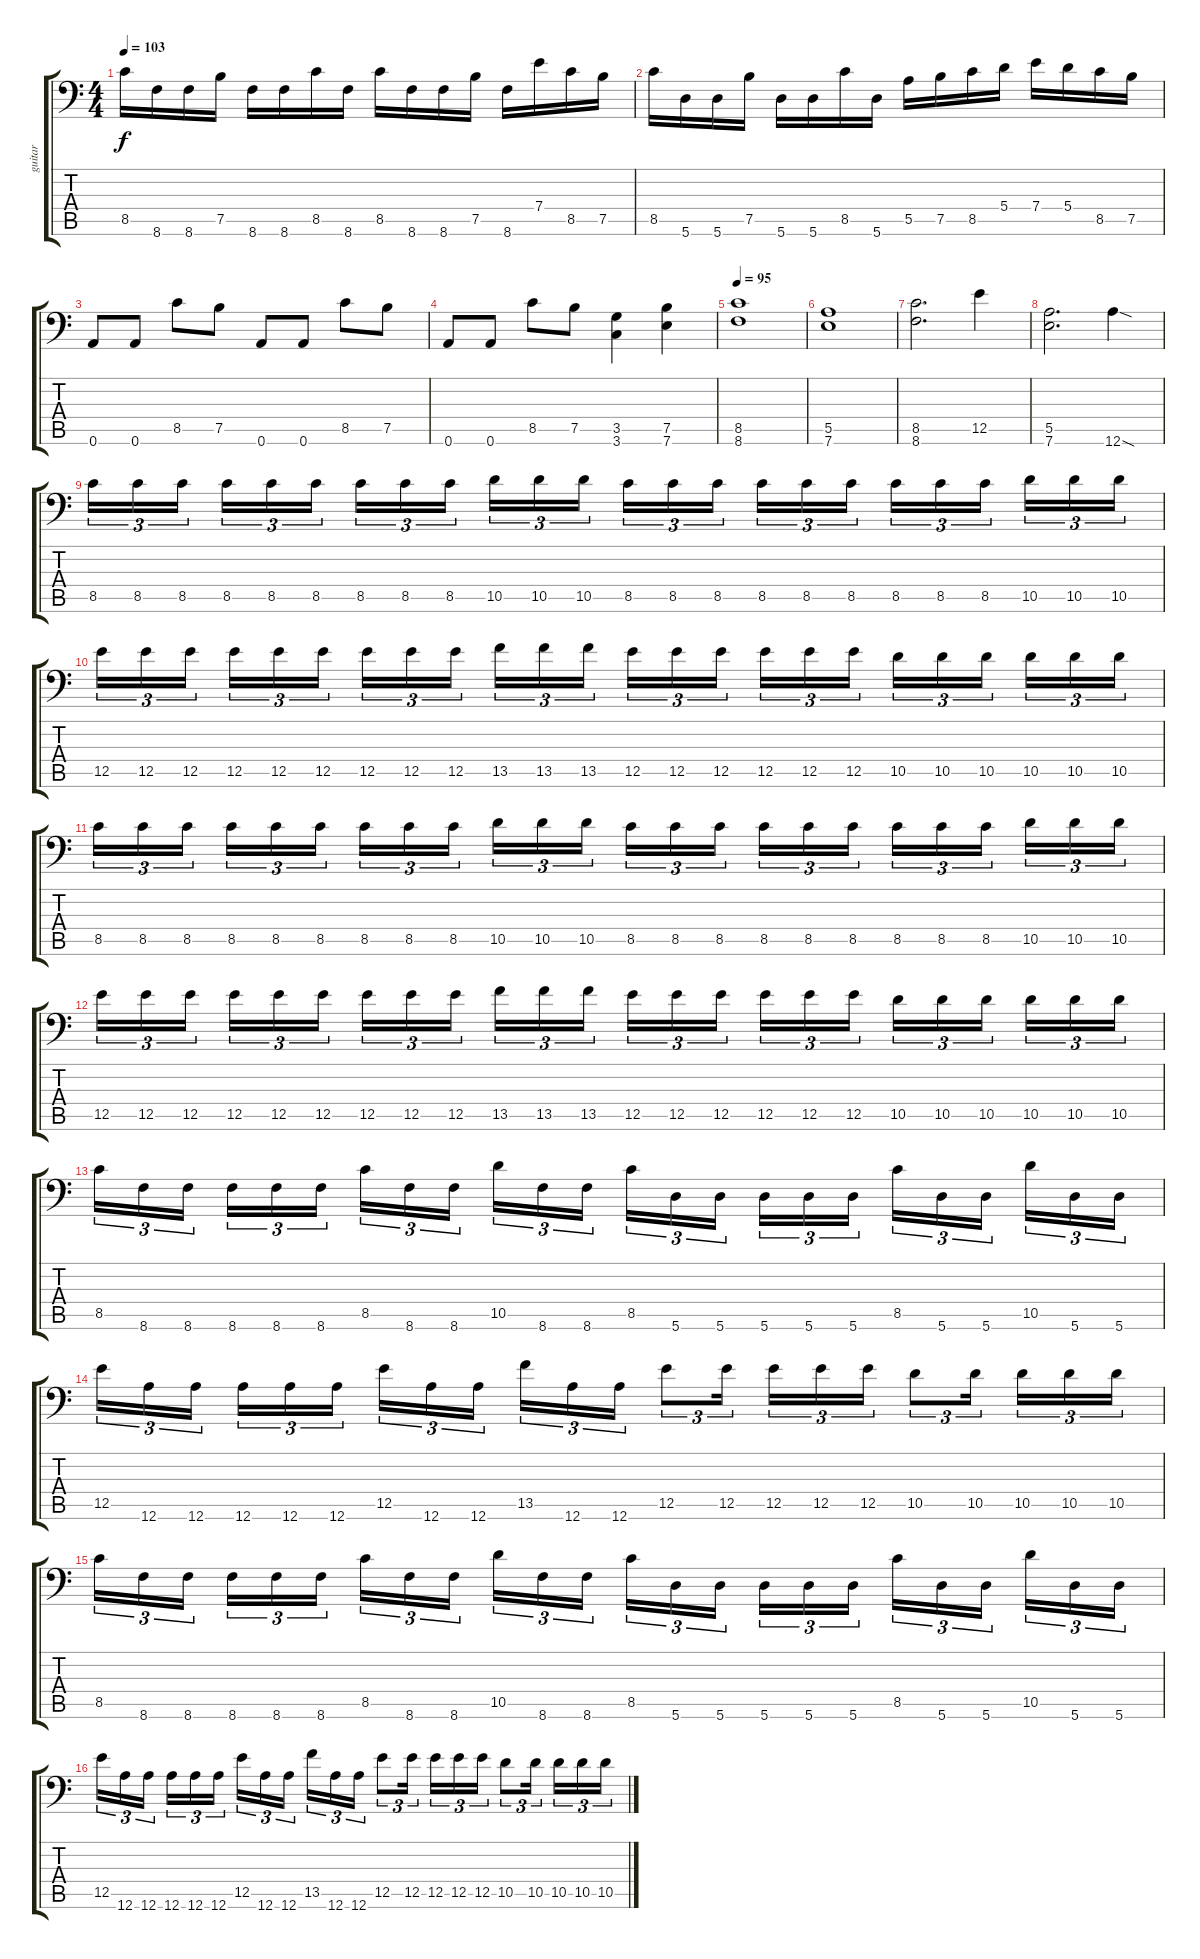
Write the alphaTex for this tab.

\track ("guitar" "guitar") {instrument distortionguitar}
\staff {score tabs}
\tuning (B3 Gb3 D3 A2 E2 A1) {hide}
\ts (4 4)
\tempo 103
\clef f4
\ks c
8.5.16{dy f} 8.6.16 8.6.16 7.5.16 8.6.16 8.6.16 8.5.16 8.6.16 8.5.16 8.6.16 8.6.16 7.5.16 8.6.16 7.4.16 8.5.16 7.5.16 |
8.5.16 5.6.16 5.6.16 7.5.16 5.6.16 5.6.16 8.5.16 5.6.16 5.5.16 7.5.16 8.5.16 5.4.16 7.4.16 5.4.16 8.5.16 7.5.16 |
0.6.8 0.6.8 8.5.8 7.5.8 0.6.8 0.6.8 8.5.8 7.5.8 |
0.6.8 0.6.8 8.5.8 7.5.8 (3.5 3.6).4 (7.5 7.6).4 |
\tempo 95
(8.5 8.6).1 |
(5.5 7.6).1 |
(8.5 8.6).2{d} 12.5.4 |
(5.5 7.6).2{d} 12.6{sod}.4 |
8.5.16{tu (3 2)} 8.5.16{tu (3 2)} 8.5.16{tu (3 2) beam splitsecondary} 8.5.16{tu (3 2)} 8.5.16{tu (3 2)} 8.5.16{tu (3 2)} 8.5.16{tu (3 2)} 8.5.16{tu (3 2)} 8.5.16{tu (3 2) beam splitsecondary} 10.5.16{tu (3 2)} 10.5.16{tu (3 2)} 10.5.16{tu (3 2)} 8.5.16{tu (3 2)} 8.5.16{tu (3 2)} 8.5.16{tu (3 2) beam splitsecondary} 8.5.16{tu (3 2)} 8.5.16{tu (3 2)} 8.5.16{tu (3 2)} 8.5.16{tu (3 2)} 8.5.16{tu (3 2)} 8.5.16{tu (3 2) beam splitsecondary} 10.5.16{tu (3 2)} 10.5.16{tu (3 2)} 10.5.16{tu (3 2)} |
12.5.16{tu (3 2)} 12.5.16{tu (3 2)} 12.5.16{tu (3 2) beam splitsecondary} 12.5.16{tu (3 2)} 12.5.16{tu (3 2)} 12.5.16{tu (3 2)} 12.5.16{tu (3 2)} 12.5.16{tu (3 2)} 12.5.16{tu (3 2) beam splitsecondary} 13.5.16{tu (3 2)} 13.5.16{tu (3 2)} 13.5.16{tu (3 2)} 12.5.16{tu (3 2)} 12.5.16{tu (3 2)} 12.5.16{tu (3 2) beam splitsecondary} 12.5.16{tu (3 2)} 12.5.16{tu (3 2)} 12.5.16{tu (3 2)} 10.5.16{tu (3 2)} 10.5.16{tu (3 2)} 10.5.16{tu (3 2) beam splitsecondary} 10.5.16{tu (3 2)} 10.5.16{tu (3 2)} 10.5.16{tu (3 2)} |
8.5.16{tu (3 2)} 8.5.16{tu (3 2)} 8.5.16{tu (3 2) beam splitsecondary} 8.5.16{tu (3 2)} 8.5.16{tu (3 2)} 8.5.16{tu (3 2)} 8.5.16{tu (3 2)} 8.5.16{tu (3 2)} 8.5.16{tu (3 2) beam splitsecondary} 10.5.16{tu (3 2)} 10.5.16{tu (3 2)} 10.5.16{tu (3 2)} 8.5.16{tu (3 2)} 8.5.16{tu (3 2)} 8.5.16{tu (3 2) beam splitsecondary} 8.5.16{tu (3 2)} 8.5.16{tu (3 2)} 8.5.16{tu (3 2)} 8.5.16{tu (3 2)} 8.5.16{tu (3 2)} 8.5.16{tu (3 2) beam splitsecondary} 10.5.16{tu (3 2)} 10.5.16{tu (3 2)} 10.5.16{tu (3 2)} |
12.5.16{tu (3 2)} 12.5.16{tu (3 2)} 12.5.16{tu (3 2) beam splitsecondary} 12.5.16{tu (3 2)} 12.5.16{tu (3 2)} 12.5.16{tu (3 2)} 12.5.16{tu (3 2)} 12.5.16{tu (3 2)} 12.5.16{tu (3 2) beam splitsecondary} 13.5.16{tu (3 2)} 13.5.16{tu (3 2)} 13.5.16{tu (3 2)} 12.5.16{tu (3 2)} 12.5.16{tu (3 2)} 12.5.16{tu (3 2) beam splitsecondary} 12.5.16{tu (3 2)} 12.5.16{tu (3 2)} 12.5.16{tu (3 2)} 10.5.16{tu (3 2)} 10.5.16{tu (3 2)} 10.5.16{tu (3 2) beam splitsecondary} 10.5.16{tu (3 2)} 10.5.16{tu (3 2)} 10.5.16{tu (3 2)} |
8.5.16{tu (3 2)} 8.6.16{tu (3 2)} 8.6.16{tu (3 2) beam splitsecondary} 8.6.16{tu (3 2)} 8.6.16{tu (3 2)} 8.6.16{tu (3 2)} 8.5.16{tu (3 2)} 8.6.16{tu (3 2)} 8.6.16{tu (3 2) beam splitsecondary} 10.5.16{tu (3 2)} 8.6.16{tu (3 2)} 8.6.16{tu (3 2)} 8.5.16{tu (3 2)} 5.6.16{tu (3 2)} 5.6.16{tu (3 2) beam splitsecondary} 5.6.16{tu (3 2)} 5.6.16{tu (3 2)} 5.6.16{tu (3 2)} 8.5.16{tu (3 2)} 5.6.16{tu (3 2)} 5.6.16{tu (3 2) beam splitsecondary} 10.5.16{tu (3 2)} 5.6.16{tu (3 2)} 5.6.16{tu (3 2)} |
12.5.16{tu (3 2)} 12.6.16{tu (3 2)} 12.6.16{tu (3 2) beam splitsecondary} 12.6.16{tu (3 2)} 12.6.16{tu (3 2)} 12.6.16{tu (3 2)} 12.5.16{tu (3 2)} 12.6.16{tu (3 2)} 12.6.16{tu (3 2) beam splitsecondary} 13.5.16{tu (3 2)} 12.6.16{tu (3 2)} 12.6.16{tu (3 2)} 12.5.8{tu (3 2)} 12.5.16{tu (3 2) beam splitsecondary} 12.5.16{tu (3 2)} 12.5.16{tu (3 2)} 12.5.16{tu (3 2)} 10.5.8{tu (3 2)} 10.5.16{tu (3 2) beam splitsecondary} 10.5.16{tu (3 2)} 10.5.16{tu (3 2)} 10.5.16{tu (3 2)} |
8.5.16{tu (3 2)} 8.6.16{tu (3 2)} 8.6.16{tu (3 2) beam splitsecondary} 8.6.16{tu (3 2)} 8.6.16{tu (3 2)} 8.6.16{tu (3 2)} 8.5.16{tu (3 2)} 8.6.16{tu (3 2)} 8.6.16{tu (3 2) beam splitsecondary} 10.5.16{tu (3 2)} 8.6.16{tu (3 2)} 8.6.16{tu (3 2)} 8.5.16{tu (3 2)} 5.6.16{tu (3 2)} 5.6.16{tu (3 2) beam splitsecondary} 5.6.16{tu (3 2)} 5.6.16{tu (3 2)} 5.6.16{tu (3 2)} 8.5.16{tu (3 2)} 5.6.16{tu (3 2)} 5.6.16{tu (3 2) beam splitsecondary} 10.5.16{tu (3 2)} 5.6.16{tu (3 2)} 5.6.16{tu (3 2)} |
12.5.16{tu (3 2)} 12.6.16{tu (3 2)} 12.6.16{tu (3 2) beam splitsecondary} 12.6.16{tu (3 2)} 12.6.16{tu (3 2)} 12.6.16{tu (3 2)} 12.5.16{tu (3 2)} 12.6.16{tu (3 2)} 12.6.16{tu (3 2) beam splitsecondary} 13.5.16{tu (3 2)} 12.6.16{tu (3 2)} 12.6.16{tu (3 2)} 12.5.8{tu (3 2)} 12.5.16{tu (3 2) beam splitsecondary} 12.5.16{tu (3 2)} 12.5.16{tu (3 2)} 12.5.16{tu (3 2)} 10.5.8{tu (3 2)} 10.5.16{tu (3 2) beam splitsecondary} 10.5.16{tu (3 2)} 10.5.16{tu (3 2)} 10.5.16{tu (3 2)}
